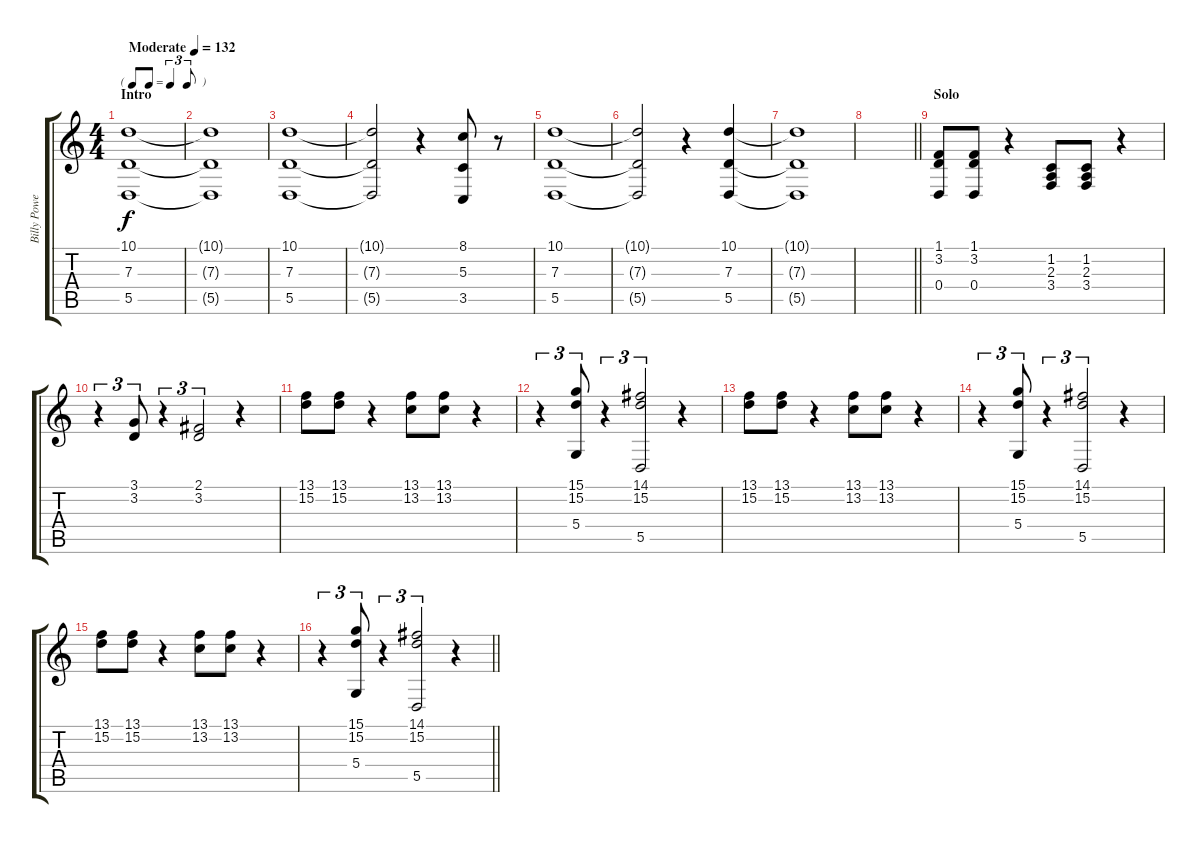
\track ("Billy Powell (Piano RH)" "Billy Powe") {instrument acousticgrandpiano}
\staff {score tabs}
\tuning (E4 B3 G3 D3 A2 E2) {hide}
\ts (4 4)
\tf triplet8th
\section ("" "Intro")
\tempo (132 "Moderate")
\clef g2
\ks c
(10.1 7.3 5.5).1{dy f instrument acousticgrandpiano} |
(10.1{t} 7.3{t} 5.5{t}).1 |
(10.1 7.3 5.5).1 |
(10.1{t} 7.3{t} 5.5{t}).2 r.4 (8.1 5.3 3.5).8 r.8 |
(10.1 7.3 5.5).1 |
(10.1{t} 7.3{t} 5.5{t}).2 r.4 (10.1 7.3 5.5).4 |
(10.1{t} 7.3{t} 5.5{t}).1 |
\barLineRight lightlight
|
\section ("" "Solo")
(1.1 3.2 0.4).8 (1.1 3.2 0.4).8 r.4 (1.2 2.3 3.4).8 (1.2 2.3 3.4).8 r.4 |
r.4{tu (3 2)} (3.1 3.2).8{tu (3 2)} r.4{tu (3 2)} (2.1 3.2).2{tu (3 2)} r.4 |
(13.1 15.2).8 (13.1 15.2).8 r.4 (13.1 13.2).8 (13.1 13.2).8 r.4 |
r.4{tu (3 2)} (15.1 15.2 5.4).8{tu (3 2)} r.4{tu (3 2)} (14.1 15.2 5.5).2{tu (3 2)} r.4 |
(13.1 15.2).8 (13.1 15.2).8 r.4 (13.1 13.2).8 (13.1 13.2).8 r.4 |
r.4{tu (3 2)} (15.1 15.2 5.4).8{tu (3 2)} r.4{tu (3 2)} (14.1 15.2 5.5).2{tu (3 2)} r.4 |
(13.1 15.2).8 (13.1 15.2).8 r.4 (13.1 13.2).8 (13.1 13.2).8 r.4 |
\barLineRight lightlight
r.4{tu (3 2)} (15.1 15.2 5.4).8{tu (3 2)} r.4{tu (3 2)} (14.1 15.2 5.5).2{tu (3 2)} r.4
